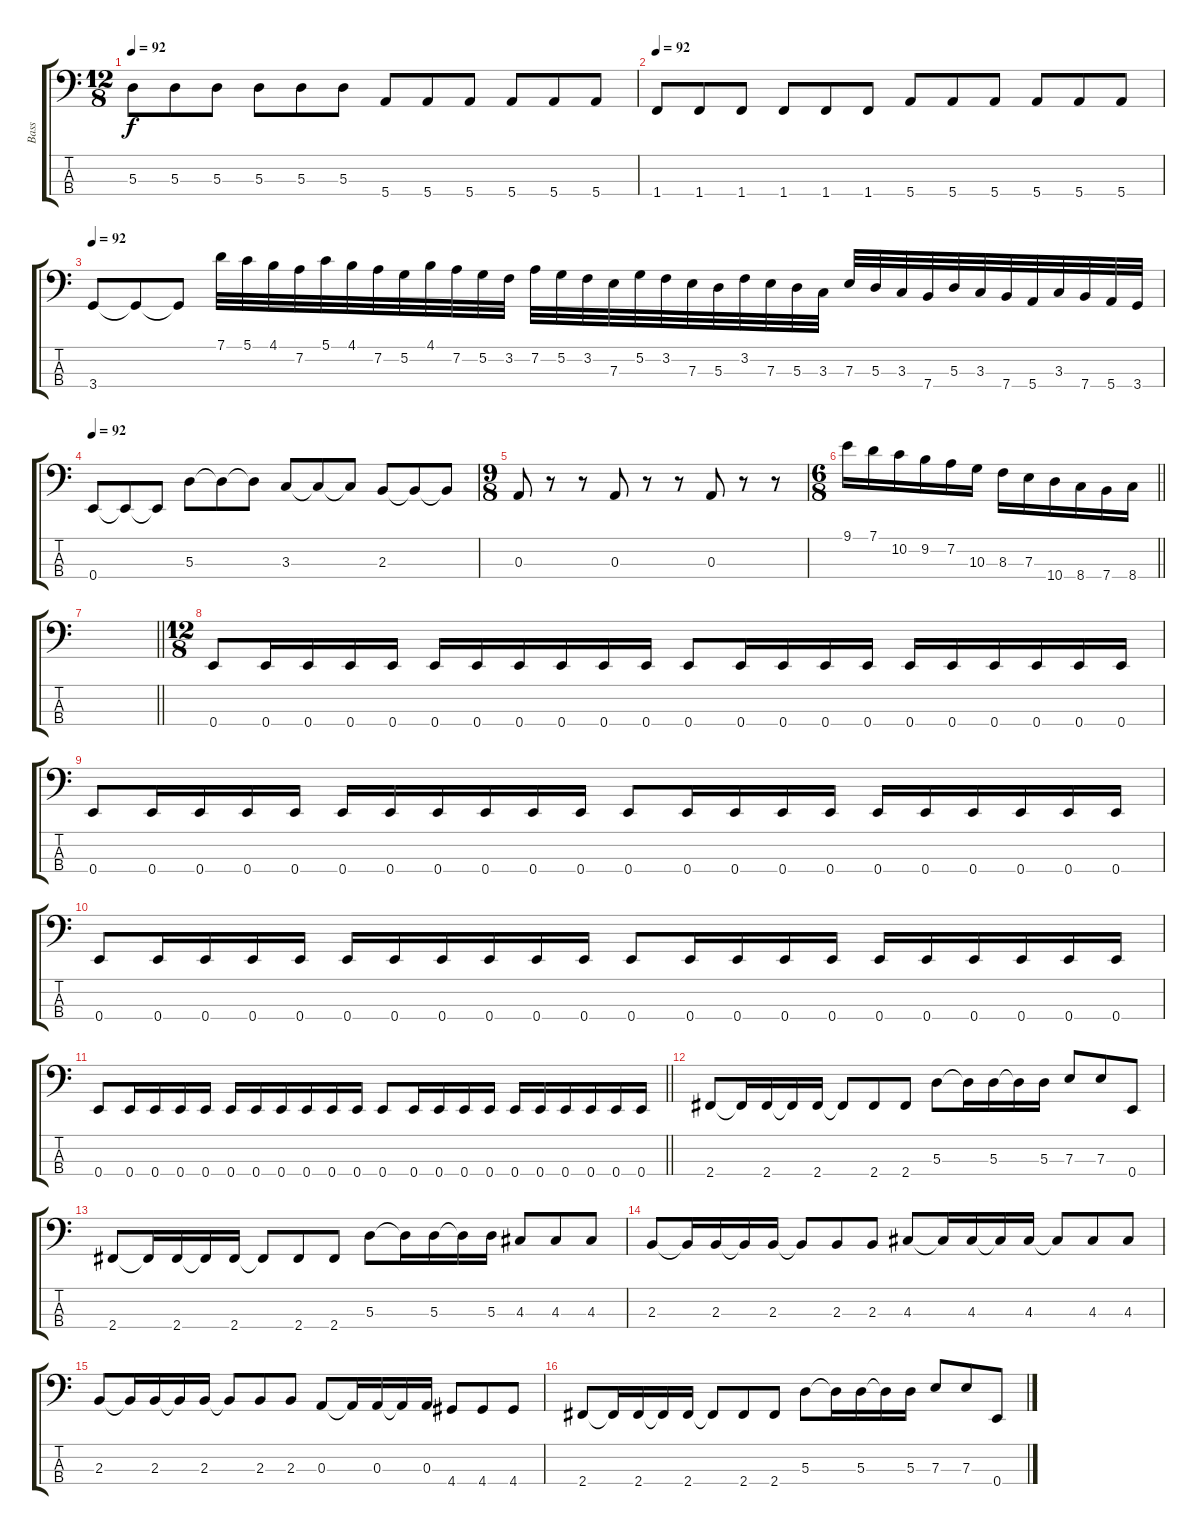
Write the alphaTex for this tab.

\track ("Bass" "Bass") {instrument electricbassfinger}
\staff {score tabs}
\tuning (G2 D2 A1 E1) {hide}
\ts (12 8)
\tempo 92
\clef f4
\ks c
5.3.8{dy f} 5.3.8 5.3.8 5.3.8 5.3.8 5.3.8 5.4.8 5.4.8 5.4.8 5.4.8 5.4.8 5.4.8 |
\tempo 92
1.4.8 1.4.8 1.4.8 1.4.8 1.4.8 1.4.8 5.4.8 5.4.8 5.4.8 5.4.8 5.4.8 5.4.8 |
\tempo 92
3.4.8 3.4{t}.8 3.4{t}.8 7.1.32 5.1.32 4.1.32 7.2.32 5.1.32 4.1.32 7.2.32 5.2.32 4.1.32 7.2.32 5.2.32 3.2.32 7.2.32 5.2.32 3.2.32 7.3.32 5.2.32 3.2.32 7.3.32 5.3.32 3.2.32 7.3.32 5.3.32 3.3.32 7.3.32 5.3.32 3.3.32 7.4.32 5.3.32 3.3.32 7.4.32 5.4.32 3.3.32 7.4.32 5.4.32 3.4.32 |
\tempo 92
0.4.8 0.4{t}.8 0.4{t}.8 5.3.8 5.3{t}.8 5.3{t}.8 3.3.8 3.3{t}.8 3.3{t}.8 2.3.8 2.3{t}.8 2.3{t}.8 |
\ts (9 8)
0.3.8 r.8 r.8 0.3.8 r.8 r.8 0.3.8 r.8 r.8 |
\ts (6 8)
\barLineRight lightlight
9.1.16 7.1.16 10.2.16 9.2.16 7.2.16 10.3.16 8.3.16 7.3.16 10.4.16 8.4.16 7.4.16 8.4.16 |
\barLineRight lightlight
|
\ts (12 8)
0.4.8 0.4.16 0.4.16 0.4.16 0.4.16 0.4.16 0.4.16 0.4.16 0.4.16 0.4.16 0.4.16 0.4.8 0.4.16 0.4.16 0.4.16 0.4.16 0.4.16 0.4.16 0.4.16 0.4.16 0.4.16 0.4.16 |
0.4.8 0.4.16 0.4.16 0.4.16 0.4.16 0.4.16 0.4.16 0.4.16 0.4.16 0.4.16 0.4.16 0.4.8 0.4.16 0.4.16 0.4.16 0.4.16 0.4.16 0.4.16 0.4.16 0.4.16 0.4.16 0.4.16 |
0.4.8 0.4.16 0.4.16 0.4.16 0.4.16 0.4.16 0.4.16 0.4.16 0.4.16 0.4.16 0.4.16 0.4.8 0.4.16 0.4.16 0.4.16 0.4.16 0.4.16 0.4.16 0.4.16 0.4.16 0.4.16 0.4.16 |
\barLineRight lightlight
0.4.8 0.4.16 0.4.16 0.4.16 0.4.16 0.4.16 0.4.16 0.4.16 0.4.16 0.4.16 0.4.16 0.4.8 0.4.16 0.4.16 0.4.16 0.4.16 0.4.16 0.4.16 0.4.16 0.4.16 0.4.16 0.4.16 |
2.4.8 2.4{t}.16 2.4.16 2.4{t}.16 2.4.16 2.4{t}.8 2.4.8 2.4.8 5.3.8 5.3{t}.16 5.3.16 5.3{t}.16 5.3.16 7.3.8 7.3.8 0.4.8 |
2.4.8 2.4{t}.16 2.4.16 2.4{t}.16 2.4.16 2.4{t}.8 2.4.8 2.4.8 5.3.8 5.3{t}.16 5.3.16 5.3{t}.16 5.3.16 4.3.8 4.3.8 4.3.8 |
2.3.8 2.3{t}.16 2.3.16 2.3{t}.16 2.3.16 2.3{t}.8 2.3.8 2.3.8 4.3.8 4.3{t}.16 4.3.16 4.3{t}.16 4.3.16 4.3{t}.8 4.3.8 4.3.8 |
2.3.8 2.3{t}.16 2.3.16 2.3{t}.16 2.3.16 2.3{t}.8 2.3.8 2.3.8 0.3.8 0.3{t}.16 0.3.16 0.3{t}.16 0.3.16 4.4.8 4.4.8 4.4.8 |
2.4.8 2.4{t}.16 2.4.16 2.4{t}.16 2.4.16 2.4{t}.8 2.4.8 2.4.8 5.3.8 5.3{t}.16 5.3.16 5.3{t}.16 5.3.16 7.3.8 7.3.8 0.4.8
